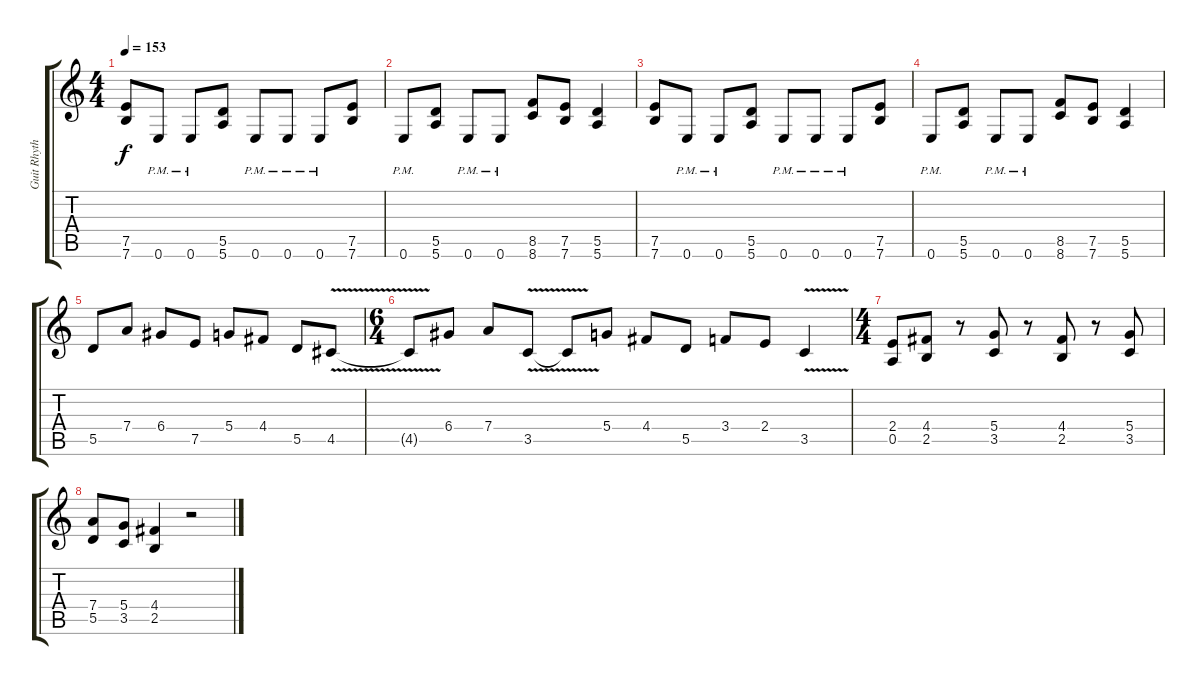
\track ("Guit Rhythm 1" "Guit Rhyth") {instrument distortionguitar}
\staff {score tabs}
\tuning (E4 B3 G3 D3 A2 E2) {hide}
\ts (4 4)
\tempo 153
\clef g2
\ks c
(7.5 7.6).8{dy f} 0.6{pm}.8 0.6{pm}.8 (5.5 5.6).8 0.6{pm}.8 0.6{pm}.8 0.6{pm}.8 (7.5 7.6).8 |
0.6{pm}.8 (5.5 5.6).8 0.6{pm}.8 0.6{pm}.8 (8.5 8.6).8 (7.5 7.6).8 (5.5 5.6).4 |
(7.5 7.6).8 0.6{pm}.8 0.6{pm}.8 (5.5 5.6).8 0.6{pm}.8 0.6{pm}.8 0.6{pm}.8 (7.5 7.6).8 |
0.6{pm}.8 (5.5 5.6).8 0.6{pm}.8 0.6{pm}.8 (8.5 8.6).8 (7.5 7.6).8 (5.5 5.6).4 |
5.5.8 7.4.8 6.4.8 7.5.8 5.4.8 4.4.8 5.5.8 4.5{v}.8 |
\ts (6 4)
4.5{t}.8 6.4.8 7.4.8 3.5{v}.8 3.5{t}.8 5.4.8 4.4.8 5.5.8 3.4.8 2.4.8 3.5{v}.4 |
\ts (4 4)
(2.4 0.5).8 (4.4 2.5).8 r.8 (5.4 3.5).8 r.8 (4.4 2.5).8 r.8 (5.4 3.5).8 |
(7.4 5.5).8 (5.4 3.5).8 (4.4 2.5).4 r.2
